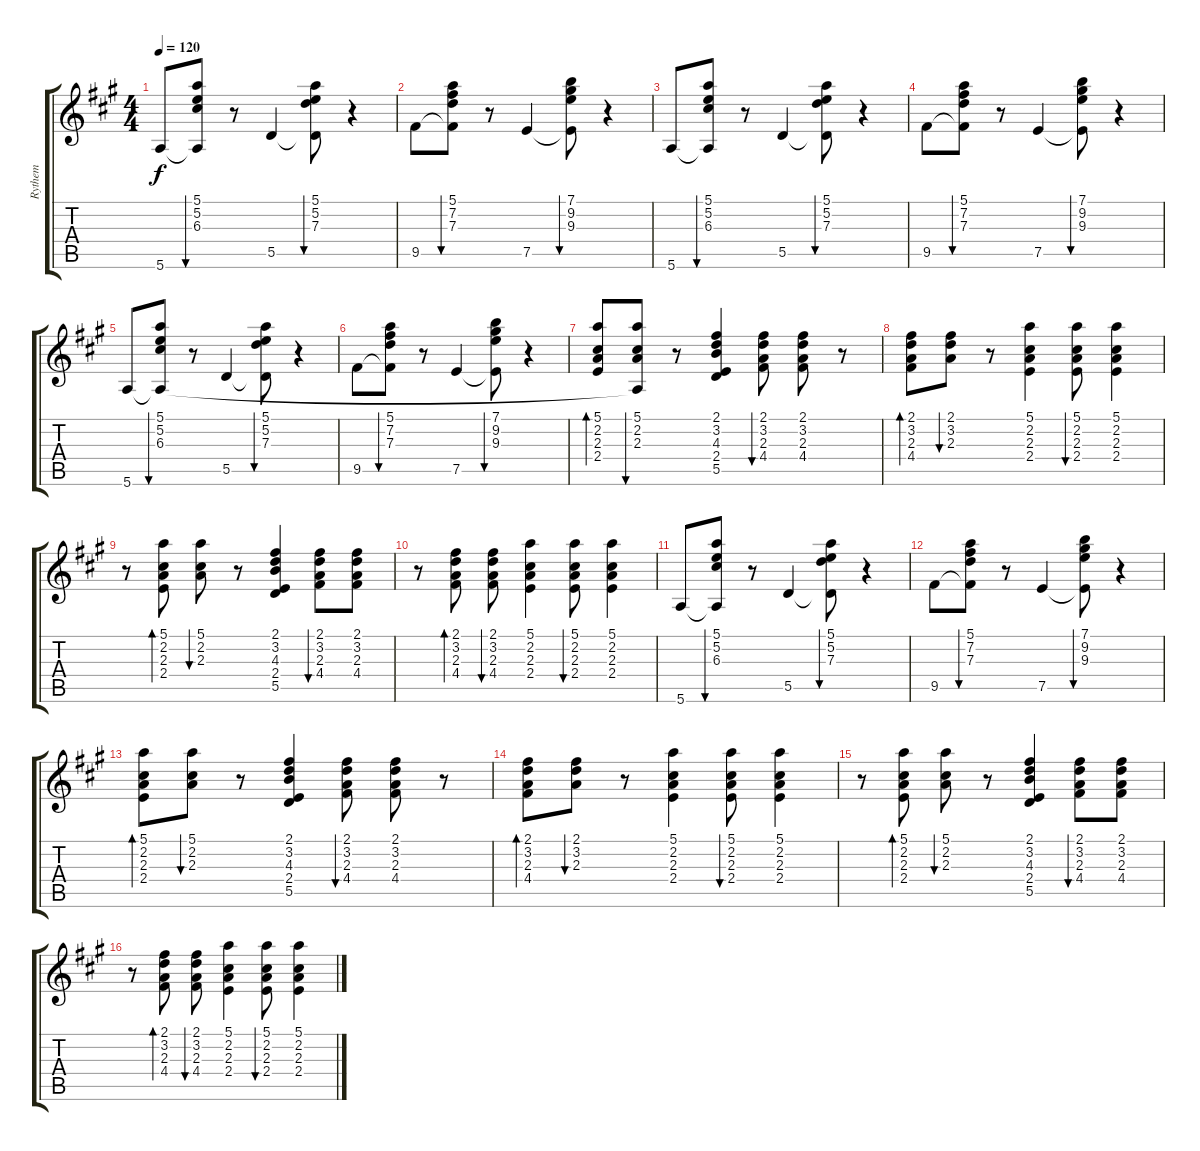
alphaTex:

\track ("Rythem" "Rythem") {instrument acousticguitarnylon}
\staff {score tabs}
\tuning (E4 B3 G3 D3 A2 E2) {hide}
\ts (4 4)
\tempo 120
\clef g2
\ks a
5.6.8{dy f} (5.1 5.2 6.3 5.6{t}).8{bu 30} r.8 5.5.4 (5.1 5.2 7.3 5.5{t}).8{bu 30} r.4 |
9.5.8 (5.1 7.2 7.3 9.5{t}).8{bu 60} r.8 7.5.4 (7.1 9.2 9.3 7.5{t}).8{bu 60} r.4 |
5.6.8 (5.1 5.2 6.3 5.6{t}).8{bu 30} r.8 5.5.4 (5.1 5.2 7.3 5.5{t}).8{bu 30} r.4 |
9.5.8 (5.1 7.2 7.3 9.5{t}).8{bu 60} r.8 7.5.4 (7.1 9.2 9.3 7.5{t}).8{bu 60} r.4 |
5.6.8 (5.1 5.2 6.3 5.6{t}).8{bu 30} r.8 5.5.4 (5.1 5.2 7.3 5.5{t}).8{bu 30} r.4 |
9.5.8 (5.1 7.2 7.3 9.5{t}).8{bu 60} r.8 7.5.4 (7.1 9.2 9.3 7.5{t}).8{bu 60} r.4 |
(5.1 2.2 2.3 2.4).8{bd 60} (5.1 2.2 2.3 5.6{t}).8{bu 30} r.8 (2.1 3.2 4.3 2.4 5.5).4 (2.1 3.2 2.3 4.4).8{bu 30} (2.1 3.2 2.3 4.4).8 r.8 |
(2.1 3.2 2.3 4.4).8{bd 60} (2.1 3.2 2.3).8{bu 30} r.8 (5.1 2.2 2.3 2.4).4 (5.1 2.2 2.3 2.4).8{bu 30} (5.1 2.2 2.3 2.4).4 |
r.8 (5.1 2.2 2.3 2.4).8{bd 60} (5.1 2.2 2.3).8{bu 30} r.8 (2.1 3.2 4.3 2.4 5.5).4 (2.1 3.2 2.3 4.4).8{bu 30} (2.1 3.2 2.3 4.4).8 |
r.8 (2.1 3.2 2.3 4.4).8{bd 60} (2.1 3.2 2.3 4.4).8{bu 30} (5.1 2.2 2.3 2.4).4 (5.1 2.2 2.3 2.4).8{bu 30} (5.1 2.2 2.3 2.4).4 |
5.6.8 (5.1 5.2 6.3 5.6{t}).8{bu 30} r.8 5.5.4 (5.1 5.2 7.3 5.5{t}).8{bu 30} r.4 |
9.5.8 (5.1 7.2 7.3 9.5{t}).8{bu 60} r.8 7.5.4 (7.1 9.2 9.3 7.5{t}).8{bu 60} r.4 |
(5.1 2.2 2.3 2.4).8{bd 60} (5.1 2.2 2.3).8{bu 30} r.8 (2.1 3.2 4.3 2.4 5.5).4 (2.1 3.2 2.3 4.4).8{bu 30} (2.1 3.2 2.3 4.4).8 r.8 |
(2.1 3.2 2.3 4.4).8{bd 60} (2.1 3.2 2.3).8{bu 30} r.8 (5.1 2.2 2.3 2.4).4 (5.1 2.2 2.3 2.4).8{bu 30} (5.1 2.2 2.3 2.4).4 |
r.8 (5.1 2.2 2.3 2.4).8{bd 60} (5.1 2.2 2.3).8{bu 30} r.8 (2.1 3.2 4.3 2.4 5.5).4 (2.1 3.2 2.3 4.4).8{bu 30} (2.1 3.2 2.3 4.4).8 |
r.8 (2.1 3.2 2.3 4.4).8{bd 60} (2.1 3.2 2.3 4.4).8{bu 30} (5.1 2.2 2.3 2.4).4 (5.1 2.2 2.3 2.4).8{bu 30} (5.1 2.2 2.3 2.4).4
